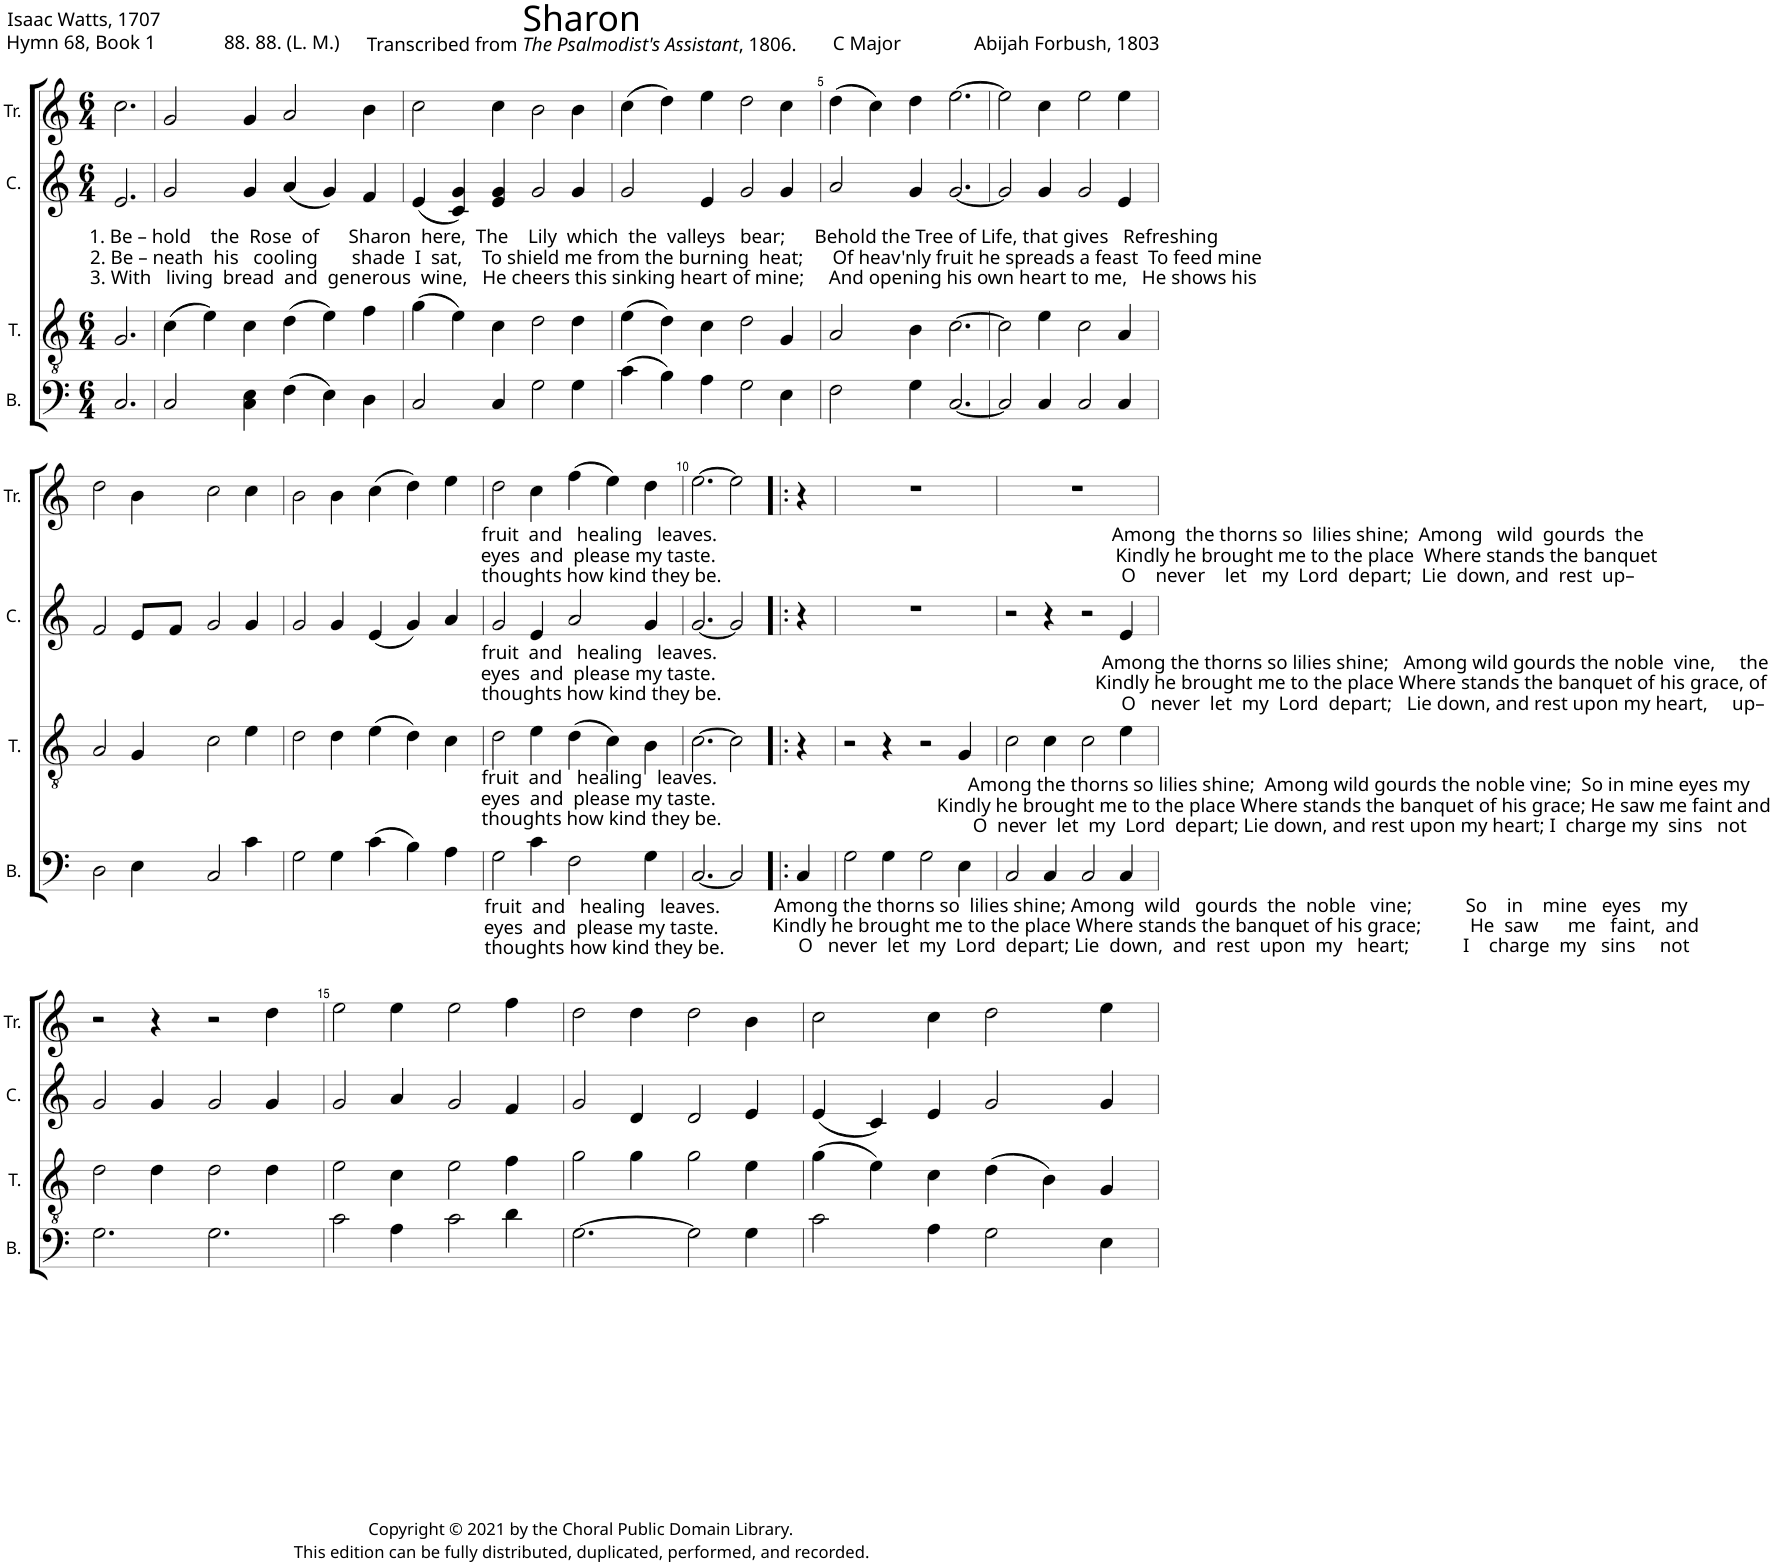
**kern	**kern	**kern	**kern
*part4	*part3	*part2	*part1
*staff4	*staff3	*staff2	*staff1
*I"B.	*I"T.	*I"C.	*I"Tr.
*I'B.	*I'T.	*I'C.	*I'Tr.
*clefF4	*clefGv2	*clefG2	*clefG2
*k[]	*k[]	*k[]	*k[]
*M6/4	*M6/4	*M6/4	*M6/4
=1	=1	=1	=1
!	!LO:TX:a:t=1. Be – hold    the  Rose  of      Sharon  here,  The    Lily  which  the  valleys   bear;      Behold the Tree of Life, that gives   Refreshing	!	!
!	!LO:TX:a:t=2. Be – neath  his   cooling       shade  I  sat,    To shield me from the burning  heat;      Of heav'nly fruit he spreads a feast  To feed mine	!	!
!	!LO:TX:a:t=3. With   living  bread  and  generous  wine,   He cheers this sinking heart of mine;     And opening his own heart to me,   He shows his	!	!
2.C/	2.G/	2.e/	2.cc\
=2	=2	=2	=2
2C/	(4c\	2g/	2g/
.	4e\)	.	.
4C\ 4E\	4c\	4g/	4g/
(4F\	(4d\	(4a/	2a/
4E\)	4e\)	4g/)	.
4D\	4f\	4f/	4b\
=3	=3	=3	=3
2C/	(4g\	(4e/	2cc\
.	4e\)	4c/ 4g/)	.
4C/	4c\	4e/ 4g/	4cc\
2G\	2d\	2g/	2b\
4G\	4d\	4g/	4b\
=4	=4	=4	=4
(4c\	(4e\	2g/	(4cc\
4B\)	4d\)	.	4dd\)
4A\	4c\	4e/	4ee\
2G\	2d\	2g/	2dd\
4E\	4G/	4g/	4cc\
=5	=5	=5	=5
2F\	2A/	2a/	(4dd\
.	.	.	4cc\)
4G\	4B\	4g/	4dd\
[2.C/	[2.c\	[2.g/	[2.ee\
=6	=6	=6	=6
2C/]	2c\]	2g/]	2ee\]
4C/	4e\	4g/	4cc\
2C/	2c\	2g/	2ee\
4C/	4A/	4e/	4ee\
!!LO:LB:g=z
=7	=7	=7	=7
2D\	2A/	2f/	2dd\
4E\	4G/	8e/L	4b\
.	.	8f/J	.
2C/	2c\	2g/	2cc\
4c\	4e\	4g/	4cc\
=8	=8	=8	=8
2G\	2d\	2g/	2b\
4G\	4d\	4g/	4b\
(4c\	(4e\	(4e/	(4cc\
4B\)	4d\)	4g/)	4dd\)
4A\	4c\	4a/	4ee\
=9	=9	=9	=9
!	!	!LO:TX:a:t=fruit  and   healing   leaves.                                                                                 Among  the thorns so  lilies shine;  Among   wild  gourds  the	!
!	!	!LO:TX:a:t=eyes  and  please my taste.                                                                                  Kindly he brought me to the place  Where stands the banquet	!
!	!	!LO:TX:a:t=thoughts how kind they be.                                                                                  O    never    let   my  Lord  depart;  Lie  down, and  rest  up–	!
!	!LO:TX:a:t=fruit  and   healing   leaves.	!	!
!	!LO:TX:a:t=eyes  and  please my taste.	!	!
!	!LO:TX:a:t=thoughts how kind they be.	!	!
!LO:TX:a:t=fruit  and   healing   leaves.	!	!	!
!LO:TX:a:t=eyes  and  please my taste.	!	!	!
!LO:TX:a:t=thoughts how kind they be.	!	!	!
!LO:TX:b:t=fruit  and   healing   leaves.	!	!	!
!LO:TX:b:t=eyes  and  please my taste.	!	!	!
!LO:TX:b:t=thoughts how kind they be.	!	!	!
2G\	2d\	2g/	2dd\
4c\	4e\	4e/	4cc\
2F\	(4d\	2a/	(4ff\
.	4c\)	.	4ee\)
4G\	4B\	4g/	4dd\
=10	=10	=10	=10
[2.C/	[2.c\	[2.g/	[2.ee\
2C/]	2c\]	2g/]	2ee\]
=11!|:	=11!|:	=11!|:	=11!|:
!LO:TX:b:t=Among the thorns so  lilies shine; Among  wild   gourds  the  noble   vine;           So    in    mine   eyes    my	!	!	!
!LO:TX:b:t=Kindly he brought me to the place Where stands the banquet of his grace;          He  saw      me   faint,  and	!	!	!
!LO:TX:b:t=O   never  let  my  Lord  depart; Lie  down,  and  rest  upon  my   heart;           I    charge  my   sins     not	!	!	!
4C/	4r	4r	4r
=12	=12	=12	=12
2G\	2r	1.r	1.r
4G\	4r	.	.
2G\	2r	.	.
4E\	4G/	.	.
=13	=13	=13	=13
!LO:TX:a:t=Among the thorns so lilies shine;  Among wild gourds the noble vine;  So in mine eyes my	!	!	!
!LO:TX:a:t=Kindly he brought me to the place Where stands the banquet of his grace; He saw me faint and	!	!	!
!LO:TX:a:t=O  never  let  my  Lord  depart; Lie down, and rest upon my heart; I  charge my  sins   not	!	!	!
2C/	2c\	2r	1.r
4C/	4c\	4r	.
2C/	2c\	2r	.
!	!LO:TX:a:t=Among the thorns so lilies shine;   Among wild gourds the noble  vine,     the	!	!
!	!LO:TX:a:t=Kindly he brought me to the place Where stands the banquet of his grace, of	!	!
!	!LO:TX:a:t=O   never  let  my  Lord  depart;   Lie down, and rest upon my heart,     up–	!	!
4C/	4e\	4e/	.
!!LO:LB:g=z
=14	=14	=14	=14
2.G\	2d\	2g/	2r
.	4d\	4g/	4r
2.G\	2d\	2g/	2r
.	4d\	4g/	4dd\
=15	=15	=15	=15
2c\	2e\	2g/	2ee\
4A\	4c\	4a/	4ee\
2c\	2e\	2g/	2ee\
4d\	4f\	4f/	4ff\
=16	=16	=16	=16
[2.G\	2g\	2g/	2dd\
.	4g\	4d/	4dd\
2G\]	2g\	2d/	2dd\
4G\	4e\	4e/	4b\
=17	=17	=17	=17
2c\	(4g\	(4e/	2cc\
.	4e\)	4c/)	.
4A\	4c\	4e/	4cc\
2G\	(4d\	2g/	2dd\
.	4B\)	.	.
4E\	4G/	4g/	4ee\
=	=	=	=
*-	*-	*-	*-
